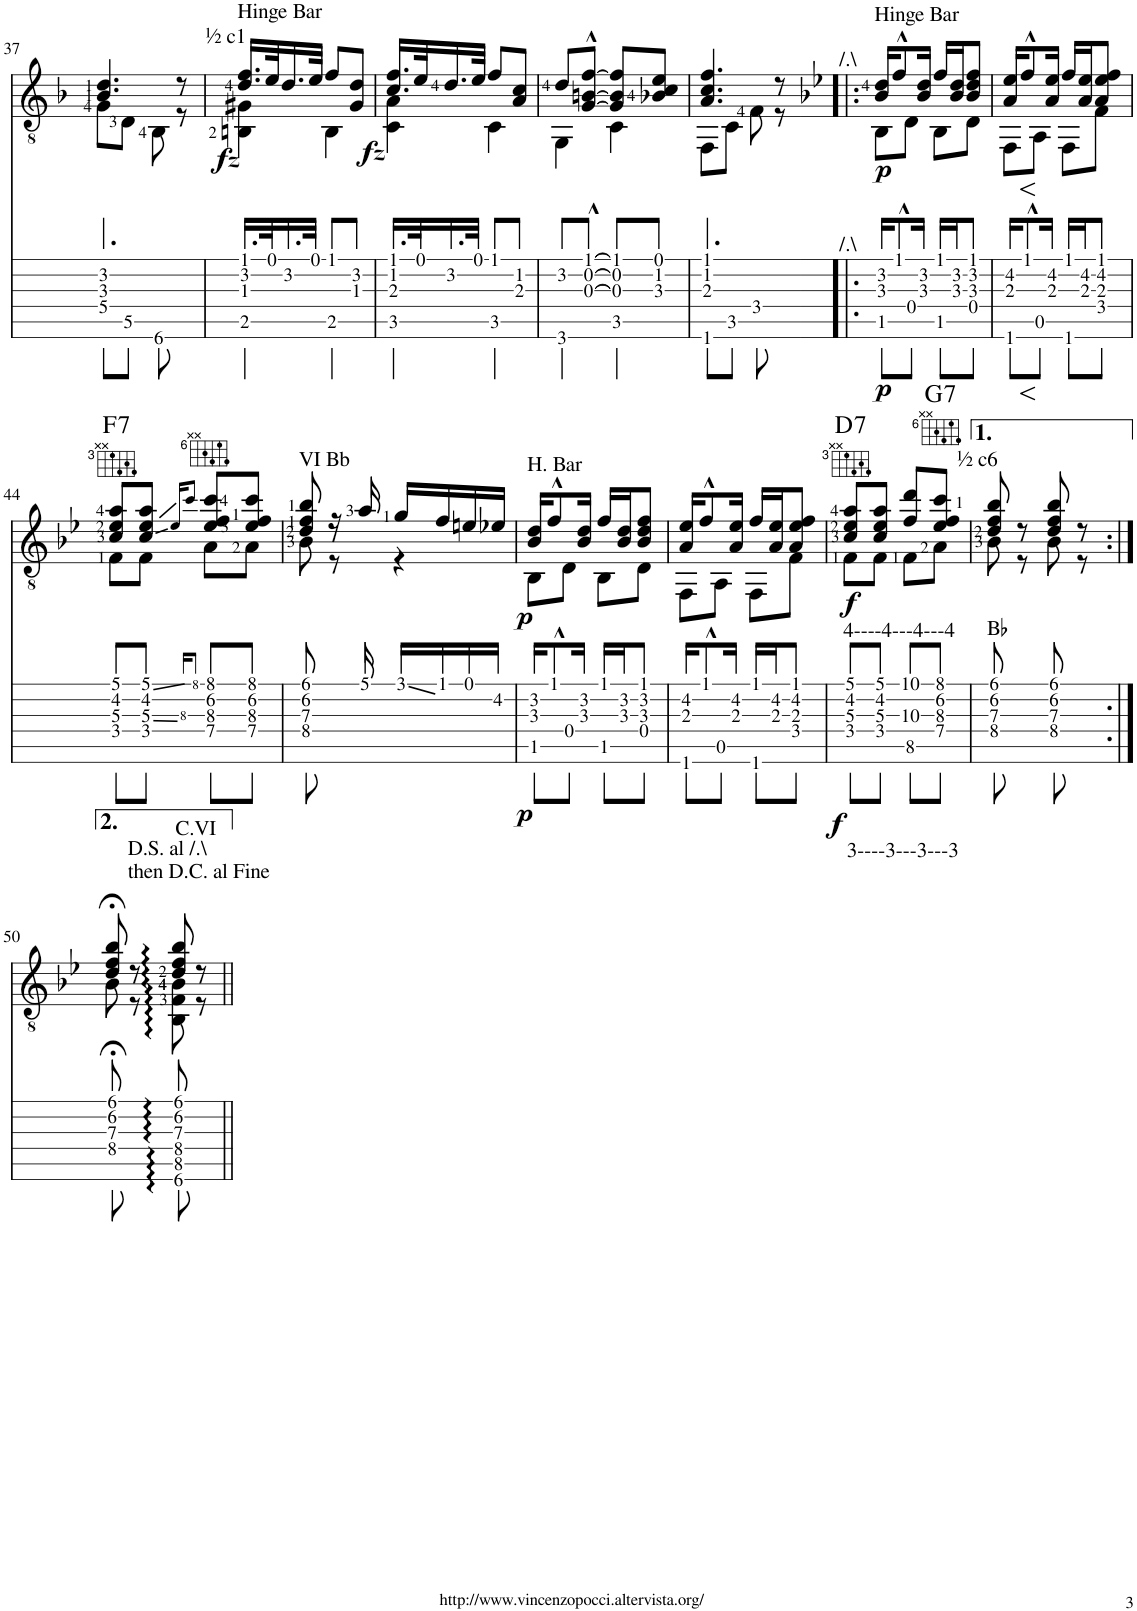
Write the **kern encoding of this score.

**kern	**dynam	**kern	**dynam	**harte
*part2	*part2	*part1	*part1	*part1
*staff2	*staff2	*staff1	*staff1	*
*I"Chitarra classica (Intavolatura)	*	*I"Guitar	*	*
!!LO:PB:g=z
*clefGv2	*	*clefGv2	*	*
*k[b-]	*	*k[b-]	*	*
*M2/4	*	*M2/4	*	*
=37	=37	=37	=37	=37
*^	*	*^	*	*
4.B-/ 4.d/	8G\L	.	4.B-/ 4.d/	8G\L	.	.
.	8D\J	.	.	8D\J	.	.
.	8BB-\	.	.	8BB-\	.	.
8r	8r	.	8r	8r	.	.
=38	=38	=38	=38	=38	=38	=38
!	!	!	!LO:TX:a:t=½ c1	!	!	!
!	!	!	!LO:TX:a:t=Hinge Bar	!	!	!
!	!	!	!	!	!LO:DY:b	!
16.d/ 16.f/LL	4BBn\ 4G#X\	.	16.d/ 16.f/LL	4BBn\ 4G#X\	fz	.
32e/K	.	.	32e/K	.	.	.
16.d/	.	.	16.d/	.	.	.
32e/JJk	.	.	32e/JJk	.	.	.
8f/L	4BB\	.	8f/L	4BB\	.	.
8G#/ 8d/J	.	.	8G#/ 8d/J	.	.	.
=39	=39	=39	=39	=39	=39	=39
!	!	!	!	!	!LO:DY:b	!
16.c/ 16.f/LL	4C\ 4A\	.	16.c/ 16.f/LL	4C\ 4A\	fz	.
32e/K	.	.	32e/K	.	.	.
16.d/	.	.	16.d/	.	.	.
32e/JJk	.	.	32e/JJk	.	.	.
8f/L	4C\	.	8f/L	4C\	.	.
8A/ 8c/J	.	.	8A/ 8c/J	.	.	.
=40	=40	=40	=40	=40	=40	=40
8d/L	4GG\	.	8d/L	4GG\	.	.
[8G/^^ [8Bn/^^ [8f/^^J	.	.	[8G/^^ [8Bn/^^ [8f/^^J	.	.	.
8G/] 8B/] 8f/]L	4C\	.	8G/] 8B/] 8f/]L	4C\	.	.
8B-X/ 8c/ 8e/J	.	.	8B-X/ 8c/ 8e/J	.	.	.
=41	=41	=41	=41	=41	=41	=41
4.A/ 4.c/ 4.f/	8FF\L	.	4.A/ 4.c/ 4.f/	8FF\L	.	.
.	8C\J	.	.	8C\J	.	.
.	8F\	.	.	8F\	.	.
8r	8r	.	8r	8r	.	.
=42!|:	=42!|:	=42!|:	=42!|:	=42!|:	=42!|:	=42!|:
*k[b-e-]	*	*	*k[b-e-]	*	*	*
!	!	!	!LO:TX:a:t=Hinge Bar	!	!	!
!	!	!	!LO:TX:a:t=/.\	!	!	!
!LO:TX:a:t=/.\	!	!	!	!	!	!
!	!	!LO:DY:b	!	!	!LO:DY:b	!
16B-/ 16d/KL	8BB-\L	p	16B-/ 16d/KL	8BB-\L	p	.
8f^^/	.	.	8f^^/	.	.	.
.	8D\J	.	.	8D\J	.	.
16B-/ 16d/Jk	.	.	16B-/ 16d/Jk	.	.	.
16f/LL	8BB-\L	.	16f/LL	8BB-\L	.	.
16B-/ 16d/J	.	.	16B-/ 16d/J	.	.	.
8B-/ 8d/ 8f/J	8D\J	.	8B-/ 8d/ 8f/J	8D\J	.	.
=43	=43	=43	=43	=43	=43	=43
16A/ 16e-/KL	8FF\L	.	16A/ 16e-/KL	8FF\L	.	.
!	!	!LO:HP:b	!	!	!LO:HP:b	!
8f^^/	.	<	8f^^/	.	<	.
.	8AA\J	.	.	8AA\J	.	.
16A/ 16e-/Jk	.	[	16A/ 16e-/Jk	.	[	.
16f/LL	8FF\L	.	16f/LL	8FF\L	.	.
16A/ 16e-/J	.	.	16A/ 16e-/J	.	.	.
8A/ 8e-/ 8f/J	8F\J	.	8A/ 8e-/ 8f/J	8F\J	.	.
!!LO:LB:g=z	!!
=44	=44	=44	=44	=44	=44	=44
!	!	!	!	!	!	!LO:H:kt=7
8c/ 8e-/ 8a/L	8F\L	.	8c/ 8e-/ 8a/L	8F\L	.	F:7
8c/ 8e-/ 8a/J	8F\J	.	8c/ 8e-/ 8a/J	8F\J	.	.
16qe-/KL	.	.	16qe-/KL	.	.	.
8qcc/J	.	.	8qcc/J	.	.	.
8e-/ 8f/ 8cc/L	8A\L	.	8e-/ 8f/ 8cc/L	8A\L	.	.
8e-/ 8f/ 8cc/J	8A\J	.	8e-/ 8f/ 8cc/J	8A\J	.	.
=45	=45	=45	=45	=45	=45	=45
!	!	!	!LO:TX:a:t=VI Bb	!	!	!
8d/ 8f/ 8b-/	8B-\	.	8d/ 8f/ 8b-/	8B-\	.	.
16r	8r	.	16r	8r	.	.
16a/	.	.	16a/	.	.	.
16g/LL	4r	.	16g/LL	4r	.	.
16f/	.	.	16f/	.	.	.
16en/	.	.	16en/	.	.	.
!	!	!LO:DY:b	!	!	!LO:DY:b	!
16e-X/JJ	.	p	16e-X/JJ	.	p	.
=46	=46	=46	=46	=46	=46	=46
!	!	!	!LO:TX:a:t=H. Bar	!	!	!
16B-/ 16d/KL	8BB-\L	.	16B-/ 16d/KL	8BB-\L	.	.
8f^^/	.	.	8f^^/	.	.	.
.	8D\J	.	.	8D\J	.	.
16B-/ 16d/Jk	.	.	16B-/ 16d/Jk	.	.	.
16f/LL	8BB-\L	.	16f/LL	8BB-\L	.	.
16B-/ 16d/J	.	.	16B-/ 16d/J	.	.	.
8B-/ 8d/ 8f/J	8D\J	.	8B-/ 8d/ 8f/J	8D\J	.	.
=47	=47	=47	=47	=47	=47	=47
16A/ 16e-/KL	8FF\L	.	16A/ 16e-/KL	8FF\L	.	.
8f^^/	.	.	8f^^/	.	.	.
.	8AA\J	.	.	8AA\J	.	.
16A/ 16e-/Jk	.	.	16A/ 16e-/Jk	.	.	.
16f/LL	8FF\L	.	16f/LL	8FF\L	.	.
16A/ 16e-/J	.	.	16A/ 16e-/J	.	.	.
8A/ 8e-/ 8f/J	8F\J	.	8A/ 8e-/ 8f/J	8F\J	.	.
=48	=48	=48	=48	=48	=48	=48
!LO:TX:a:t=4----4---4---4	!	!	!	!	!	!
!LO:TX:b:t=3----3---3---3	!	!	!	!	!	!
!	!	!LO:DY:b	!	!	!LO:DY:b	!LO:H:kt=7
8c/ 8e-/ 8a/L	8F\L	f	8c/ 8e-/ 8a/L	8F\L	f	D:7
8c/ 8e-/ 8a/J	8F\J	.	8c/ 8e-/ 8a/J	8F\J	.	.
8f/ 8dd/L	8F\L	.	8f/ 8dd/L	8F\L	.	.
!	!	!	!	!	!	!LO:H:kt=7
8e-/ 8f/ 8cc/J	8A\J	.	8e-/ 8f/ 8cc/J	8A\J	.	G:7
=49	=49	=49	=49	=49	=49	=49
!	!	!	!LO:TX:a:t=½ c6	!	!	!
!LO:TX:a:t=B♭	!	!	!	!	!	!
8d/ 8f/ 8b-/	8B-\	.	8d/ 8f/ 8b-/	8B-\	.	.
8r	8r	.	8r	8r	.	.
8d/ 8f/ 8b-/	8B-\	.	8d/ 8f/ 8b-/	8B-\	.	.
8r	8r	.	8r	8r	.	.
!!LO:LB:g=z	!!
=50:|!	=50:|!	=50:|!	=50:|!	=50:|!	=50:|!	=50:|!
!	!	!	!LO:TX:a:t=D.S. al /.\	!	!	!
!	!	!	!LO:TX:a:t=then D.C. al Fine	!	!	!
8d/;< 8f/;< 8b-/;<	8B-\	.	8d/;< 8f/;< 8b-/;<	8B-\	.	.
8r	8r	.	8r	8r	.	.
!	!	!	!LO:TX:a:t=C.VI	!	!	!
8d/ 8f/ 8b-/	8BB-\:: 8F\:: 8B-\::	.	8d/ 8f/ 8b-/	8BB-\:: 8F\:: 8B-\::	.	.
8r	8r	.	8r	8r	.	.
*v	*v	*	*	*	*	*
*	*	*v	*v	*	*
=||	=||	=||	=||	=||
*-	*-	*-	*-	*-
